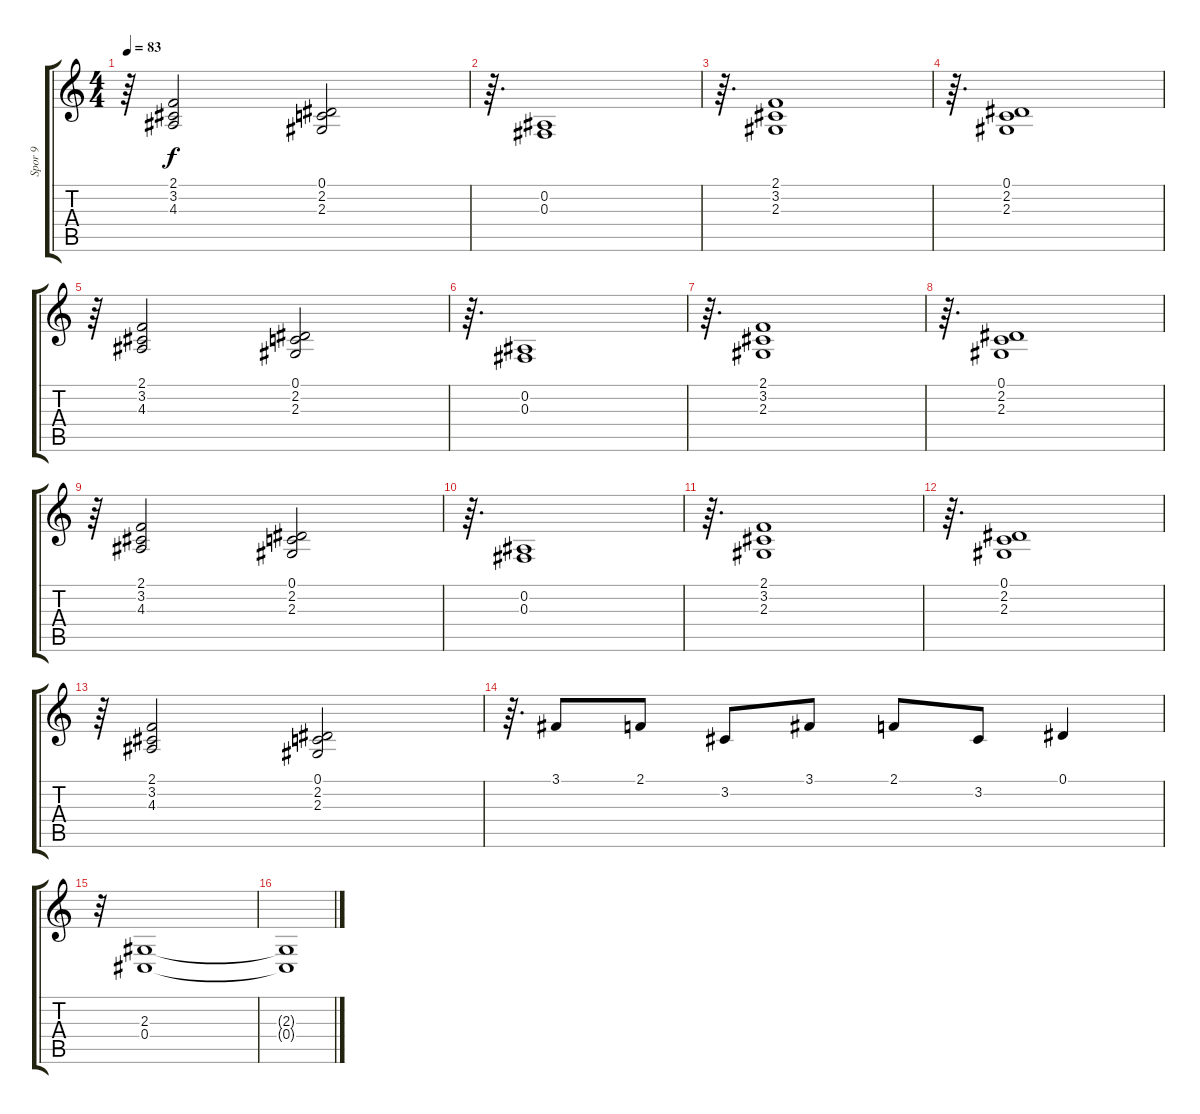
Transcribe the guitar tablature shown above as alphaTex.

\track ("Spor 9" "Spor 9") {instrument drawbarorgan}
\staff {score tabs}
\tuning (Eb4 Bb3 Gb3 Db3 Ab2 Eb2) {hide}
\ts (4 4)
\tempo 83
\clef g2
\ks c
r.64{dy f} (2.1 3.2 4.3).2 (0.1 2.2 2.3).2 |
r.64{d} (0.2 0.3).1 |
r.64{d} (2.1 3.2 2.3).1 |
r.64{d} (0.1 2.2 2.3).1 |
r.64 (2.1 3.2 4.3).2 (0.1 2.2 2.3).2 |
r.64{d} (0.2 0.3).1 |
r.64{d} (2.1 3.2 2.3).1 |
r.64{d} (0.1 2.2 2.3).1 |
r.64 (2.1 3.2 4.3).2 (0.1 2.2 2.3).2 |
r.64{d} (0.2 0.3).1 |
r.64{d} (2.1 3.2 2.3).1 |
r.64{d} (0.1 2.2 2.3).1 |
r.64 (2.1 3.2 4.3).2 (0.1 2.2 2.3).2 |
r.64{d} 3.1.8 2.1.8 3.2.8 3.1.8 2.1.8 3.2.8 0.1.4 |
r.32 (2.3 0.4).1 |
(2.3{t} 0.4{t}).1
